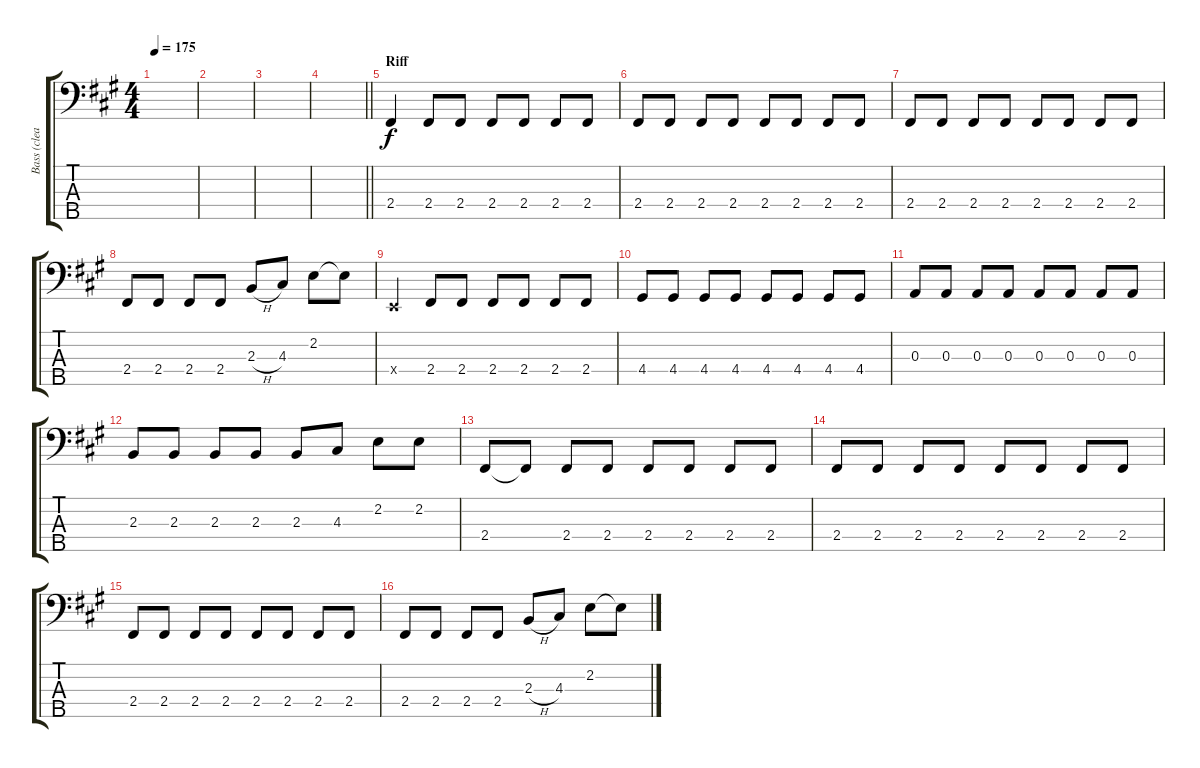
\track ("Bass (clean)" "Bass (clea") {instrument electricbassfinger}
\staff {score tabs}
\tuning (G2 D2 A1 E1 B0) {hide}
\ts (4 4)
\tempo 175
\clef f4
\ks f#minor
|
|
|
\barLineRight lightlight
|
\section ("" "Riff")
2.4.4 2.4.8 2.4.8 2.4.8 2.4.8 2.4.8 2.4.8 |
2.4.8 2.4.8 2.4.8 2.4.8 2.4.8 2.4.8 2.4.8 2.4.8 |
2.4.8 2.4.8 2.4.8 2.4.8 2.4.8 2.4.8 2.4.8 2.4.8 |
2.4.8 2.4.8 2.4.8 2.4.8 2.3{h}.8 4.3.8 2.2.8 2.2{t}.8 |
0.4{x}.4 2.4.8 2.4.8 2.4.8 2.4.8 2.4.8 2.4.8 |
4.4.8 4.4.8 4.4.8 4.4.8 4.4.8 4.4.8 4.4.8 4.4.8 |
0.3.8 0.3.8 0.3.8 0.3.8 0.3.8 0.3.8 0.3.8 0.3.8 |
2.3.8 2.3.8 2.3.8 2.3.8 2.3.8 4.3.8 2.2.8 2.2.8 |
2.4.8 2.4{t}.8 2.4.8 2.4.8 2.4.8 2.4.8 2.4.8 2.4.8 |
2.4.8 2.4.8 2.4.8 2.4.8 2.4.8 2.4.8 2.4.8 2.4.8 |
2.4.8 2.4.8 2.4.8 2.4.8 2.4.8 2.4.8 2.4.8 2.4.8 |
2.4.8 2.4.8 2.4.8 2.4.8 2.3{h}.8 4.3.8 2.2.8 2.2{t}.8
